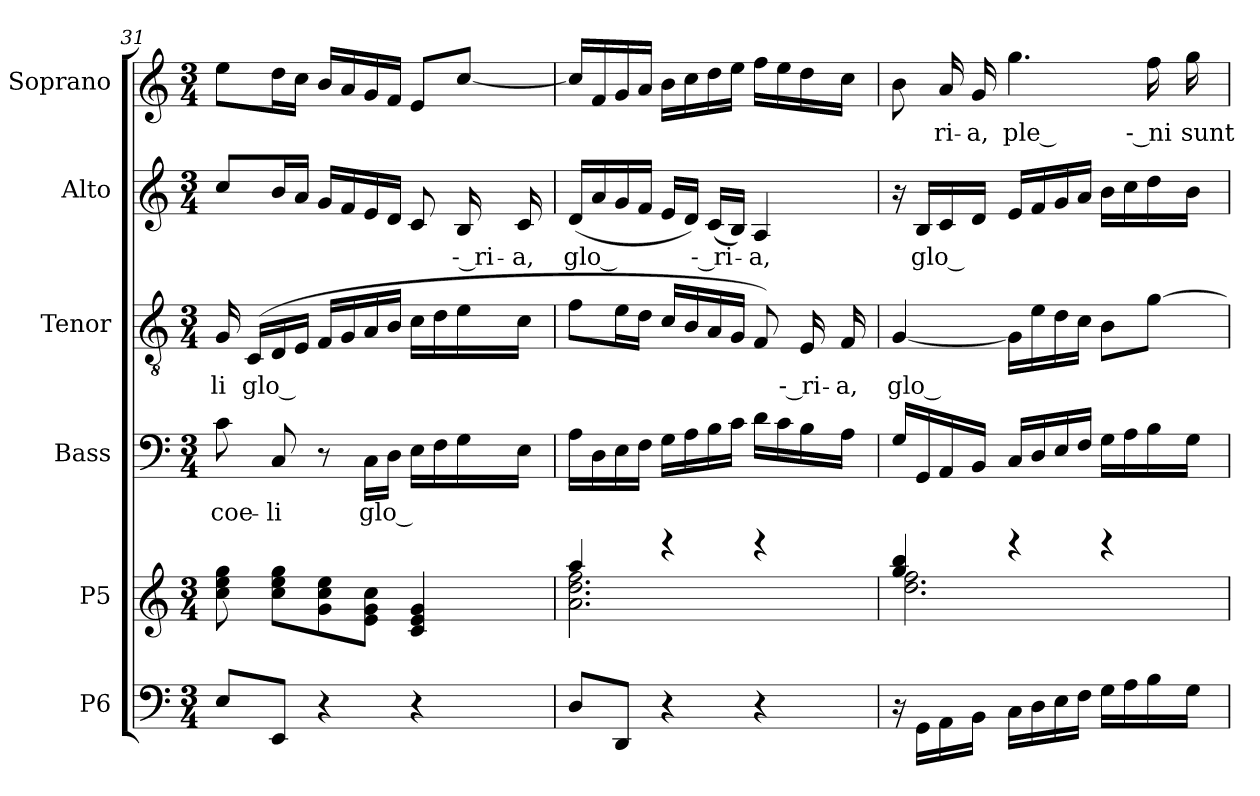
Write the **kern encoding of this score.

**kern	**kern	**kern	**text	**kern	**text	**kern	**text	**kern	**text
*part6	*part5	*part4	*part4	*part3	*part3	*part2	*part2	*part1	*part1
*staff6	*staff5	*staff4	*staff4	*staff3	*staff3	*staff2	*staff2	*staff1	*staff1
*I"P6	*I"P5	*I"Bass	*	*I"Tenor	*	*I"Alto	*	*I"Soprano	*
*	*	*I'B.	*	*I'T.	*	*I'A.	*	*I'S.	*
!!LO:PB:g=z
*clefF4	*clefG2	*clefF4	*	*clefGv2	*	*clefG2	*	*clefG2	*
*	*	*	*	*ITrd7c12	*	*	*	*	*
*k[]	*k[]	*k[]	*	*k[]	*	*k[]	*	*k[]	*
*C:	*C:	*C:	*	*C:	*	*C:	*	*C:	*
*M3/4	*M3/4	*M3/4	*	*M3/4	*	*M3/4	*	*M3/4	*
=31	=31	=31	=31	=31	=31	=31	=31	=31	=31
!	!	!	!LO:LY:b:color=#000000	!	!	!	!	!	!
!	!	!	!	!	!LO:LY:b:color=#000000	!	!	!	!
8Ei/L	8cci\ 8eei 8ggi	8ci\	coe-	16GGi/	- li	8cci/L	.	8eei\L	.
!	!	!	!	!	!LO:LY:b:color=#000000	!	!	!	!
.	.	.	.	(16CCi/LL	glo --	.	.	.	.
!	!	!	!LO:LY:b:color=#000000	!	!	!	!	!	!
8EEi/J	8cci\ 8eei 8ggiL	8Ci/	-li	16DDi/	.	16bi/L	.	16ddi\L	.
.	.	.	.	16EEi/JJ	.	16ai/JJ	.	16cci\JJ	.
4r	8gi\ 8cci 8eei	8r	.	16FFi/LL	.	16gi/LL	.	16bi/LL	.
.	.	.	.	16GGi/	.	16fi/	.	16ai/	.
!	!	!	!LO:LY:b:color=#000000	!	!	!	!	!	!
.	8ei\ 8gi 8cciJ	16Ci\LL	glo --	16AAi/	.	16ei/	.	16gi/	.
.	.	16Di\JJ	.	16BBi/JJ	.	16di/JJ	.	16fi/JJ	.
4r	4ci/ 4ei 4gi	16Ei\LL	.	16Ci\LL	.	8ci/	.	8ei/L	.
.	.	16Fi\	.	16Di\	.	.	.	.	.
!	!	!	!	!	!	!	!LO:LY:b:color=#000000	!	!
.	.	16Gi\	.	16Ei\	.	16Bi/	-- ri-	[8cci/J	.
!	!	!	!	!	!	!	!LO:LY:b:color=#000000	!	!
.	.	16Ei\JJ	.	16Ci\JJ	.	16ci/	-a,	.	.
=32	=32	=32	=32	=32	=32	=32	=32	=32	=32
*	*^	*	*	*	*	*	*	*	*
!	!	!	!	!	!	!	!	!LO:LY:b:color=#000000	!	!
8Di/L	4aai/	2.ai\ 2.ddi 2.ffi	16Ai\LL	.	8Fi\L	.	(16di/LL	glo --	16cci/LL]	.
.	.	.	16Di\	.	.	.	16ai/	.	16fi/	.
8DDi/J	.	.	16Ei\	.	16Ei\L	.	16gi/	.	16gi/	.
.	.	.	16Fi\JJ	.	16Di\JJ	.	16fi/JJ	.	16ai/JJ	.
4r	4r	.	16Gi\LL	.	16Ci/LL	.	16ei/LL	.	16bi\LL	.
.	.	.	16Ai\	.	16BBi/	.	16di/JJ)	.	16cci\	.
!	!	!	!	!	!	!	!	!LO:LY:b:color=#000000	!	!
.	.	.	16Bi\	.	16AAi/	.	(16ci/LL	-- ri-	16ddi\	.
.	.	.	16ci\JJ	.	16GGi/JJ	.	16Bi/JJ)	.	16eei\JJ	.
!	!	!	!	!	!	!	!	!LO:LY:b:color=#000000	!	!
4r	4r	.	16di\LL	.	8FFi/)	.	4Ai/	-a,	16ffi\LL	.
.	.	.	16ci\	.	.	.	.	.	16eei\	.
!	!	!	!	!	!	!LO:LY:b:color=#000000	!	!	!	!
.	.	.	16Bi\	.	16EEi/	-- ri-	.	.	16ddi\	.
!	!	!	!	!	!	!LO:LY:b:color=#000000	!	!	!	!
.	.	.	16Ai\JJ	.	16FFi/	-a,	.	.	16cci\JJ	.
=33	=33	=33	=33	=33	=33	=33	=33	=33	=33	=33
!	!	!	!	!	!	!LO:LY:b:color=#000000	!	!	!	!
16r	4ggi/ 4bbi	2.ddi\ 2.ffi	16Gi/LL	.	[4GGi/	glo --	16r	.	8bi\	.
!	!	!	!	!	!	!	!	!LO:LY:b:color=#000000	!	!
16GGi\LL	.	.	16GGi/	.	.	.	16Bi/LL	glo --	.	.
!	!	!	!	!	!	!	!	!	!	!LO:LY:b:color=#000000
16AAi\	.	.	16AAi/	.	.	.	16ci/	.	16ai/	-ri-
!	!	!	!	!	!	!	!	!	!	!LO:LY:b:color=#000000
16BBi\JJ	.	.	16BBi/JJ	.	.	.	16di/JJ	.	16gi/	-a,
!	!	!	!	!	!	!	!	!	!	!LO:LY:b:color=#000000
16Ci\LL	4r	.	16Ci/LL	.	16GGi\LL]	.	16ei/LL	.	4.ggi\	ple --
16Di\	.	.	16Di/	.	16Ei\	.	16fi/	.	.	.
16Ei\	.	.	16Ei/	.	16Di\	.	16gi/	.	.	.
16Fi\JJ	.	.	16Fi/JJ	.	16Ci\JJ	.	16ai/JJ	.	.	.
16Gi\LL	4r	.	16Gi\LL	.	8BBi\L	.	16bi\LL	.	.	.
16Ai\	.	.	16Ai\	.	.	.	16cci\	.	.	.
!	!	!	!	!	!	!	!	!	!	!LO:LY:b:color=#000000
16Bi\	.	.	16Bi\	.	[8Gi\J	.	16ddi\	.	16ffi\	-- ni
!	!	!	!	!	!	!	!	!	!	!LO:LY:b:color=#000000
16Gi\JJ	.	.	16Gi\JJ	.	.	.	16bi\JJ	.	16ggi\	sunt
*	*v	*v	*	*	*	*	*	*	*	*
=	=	=	=	=	=	=	=	=	=
*-	*-	*-	*-	*-	*-	*-	*-	*-	*-
